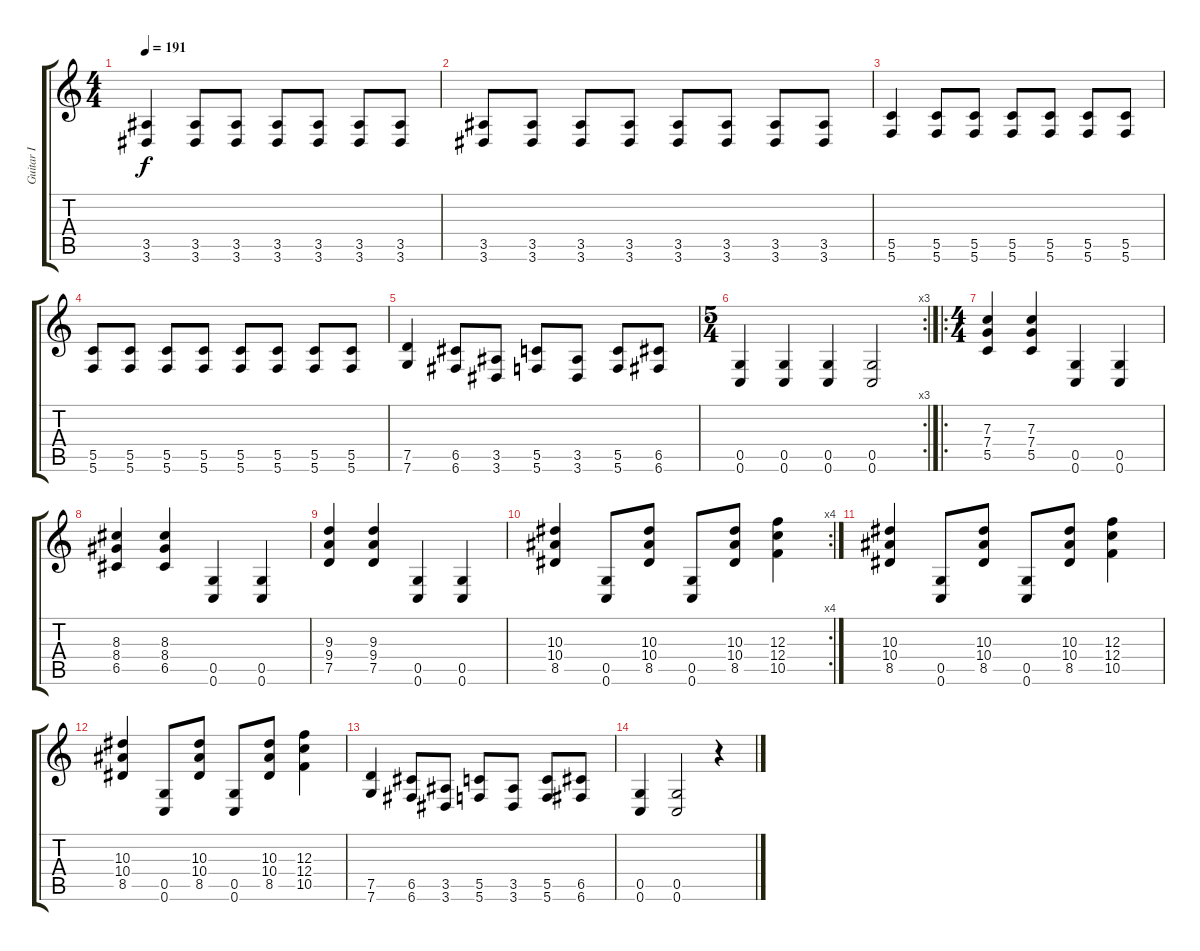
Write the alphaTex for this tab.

\track ("Guitar I" "Guitar I") {instrument distortionguitar}
\staff {score tabs}
\tuning (D4 A3 F3 C3 G2 C2) {hide}
\ts (4 4)
\tempo 191
\clef g2
\ks c
(3.5 3.6).4{dy f} (3.5 3.6).8 (3.5 3.6).8 (3.5 3.6).8 (3.5 3.6).8 (3.5 3.6).8 (3.5 3.6).8 |
(3.5 3.6).8 (3.5 3.6).8 (3.5 3.6).8 (3.5 3.6).8 (3.5 3.6).8 (3.5 3.6).8 (3.5 3.6).8 (3.5 3.6).8 |
(5.5 5.6).4 (5.5 5.6).8 (5.5 5.6).8 (5.5 5.6).8 (5.5 5.6).8 (5.5 5.6).8 (5.5 5.6).8 |
(5.5 5.6).8 (5.5 5.6).8 (5.5 5.6).8 (5.5 5.6).8 (5.5 5.6).8 (5.5 5.6).8 (5.5 5.6).8 (5.5 5.6).8 |
(7.5 7.6).4 (6.5 6.6).8 (3.5 3.6).8 (5.5 5.6).8 (3.5 3.6).8 (5.5 5.6).8 (6.5 6.6).8 |
\rc 3
\ts (5 4)
(0.5 0.6).4 (0.5 0.6).4 (0.5 0.6).4 (0.5 0.6).2 |
\ro
\ts (4 4)
(7.3 7.4 5.5).4 (7.3 7.4 5.5).4 (0.5 0.6).4 (0.5 0.6).4 |
(8.3 8.4 6.5).4 (8.3 8.4 6.5).4 (0.5 0.6).4 (0.5 0.6).4 |
(9.3 9.4 7.5).4 (9.3 9.4 7.5).4 (0.5 0.6).4 (0.5 0.6).4 |
\rc 4
(10.3 10.4 8.5).4 (0.5 0.6).8 (10.3 10.4 8.5).8 (0.5 0.6).8 (10.3 10.4 8.5).8 (12.3 12.4 10.5).4 |
(10.3 10.4 8.5).4 (0.5 0.6).8 (10.3 10.4 8.5).8 (0.5 0.6).8 (10.3 10.4 8.5).8 (12.3 12.4 10.5).4 |
(10.3 10.4 8.5).4 (0.5 0.6).8 (10.3 10.4 8.5).8 (0.5 0.6).8 (10.3 10.4 8.5).8 (12.3 12.4 10.5).4 |
(7.5 7.6).4 (6.5 6.6).8 (3.5 3.6).8 (5.5 5.6).8 (3.5 3.6).8 (5.5 5.6).8 (6.5 6.6).8 |
(0.5 0.6).4 (0.5 0.6).2 r.4
